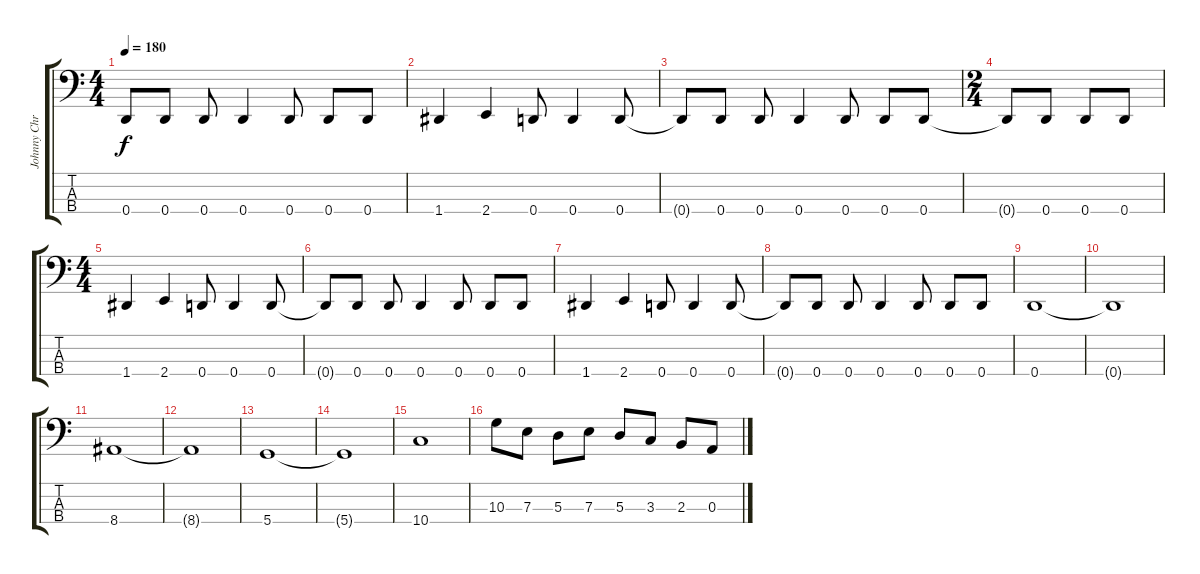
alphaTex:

\track ("Johnny Christ" "Johnny Chr") {instrument electricbasspick}
\staff {score tabs}
\tuning (G2 D2 A1 D1) {hide}
\ts (4 4)
\tempo 180
\clef f4
\ks c
0.4{t}.8{dy f} 0.4.8 0.4.8 0.4.4 0.4.8 0.4.8 0.4.8 |
1.4.4 2.4.4 0.4.8 0.4.4 0.4.8 |
0.4{t}.8 0.4.8 0.4.8 0.4.4 0.4.8 0.4.8 0.4.8 |
\ts (2 4)
0.4{t}.8 0.4.8 0.4.8 0.4.8 |
\ts (4 4)
1.4.4 2.4.4 0.4.8 0.4.4 0.4.8 |
0.4{t}.8 0.4.8 0.4.8 0.4.4 0.4.8 0.4.8 0.4.8 |
1.4.4 2.4.4 0.4.8 0.4.4 0.4.8 |
0.4{t}.8 0.4.8 0.4.8 0.4.4 0.4.8 0.4.8 0.4.8 |
0.4.1 |
0.4{t}.1 |
8.4.1 |
8.4{t}.1 |
5.4.1 |
5.4{t}.1 |
10.4.1 |
10.3.8 7.3.8 5.3.8 7.3.8 5.3.8 3.3.8 2.3.8 0.3.8
